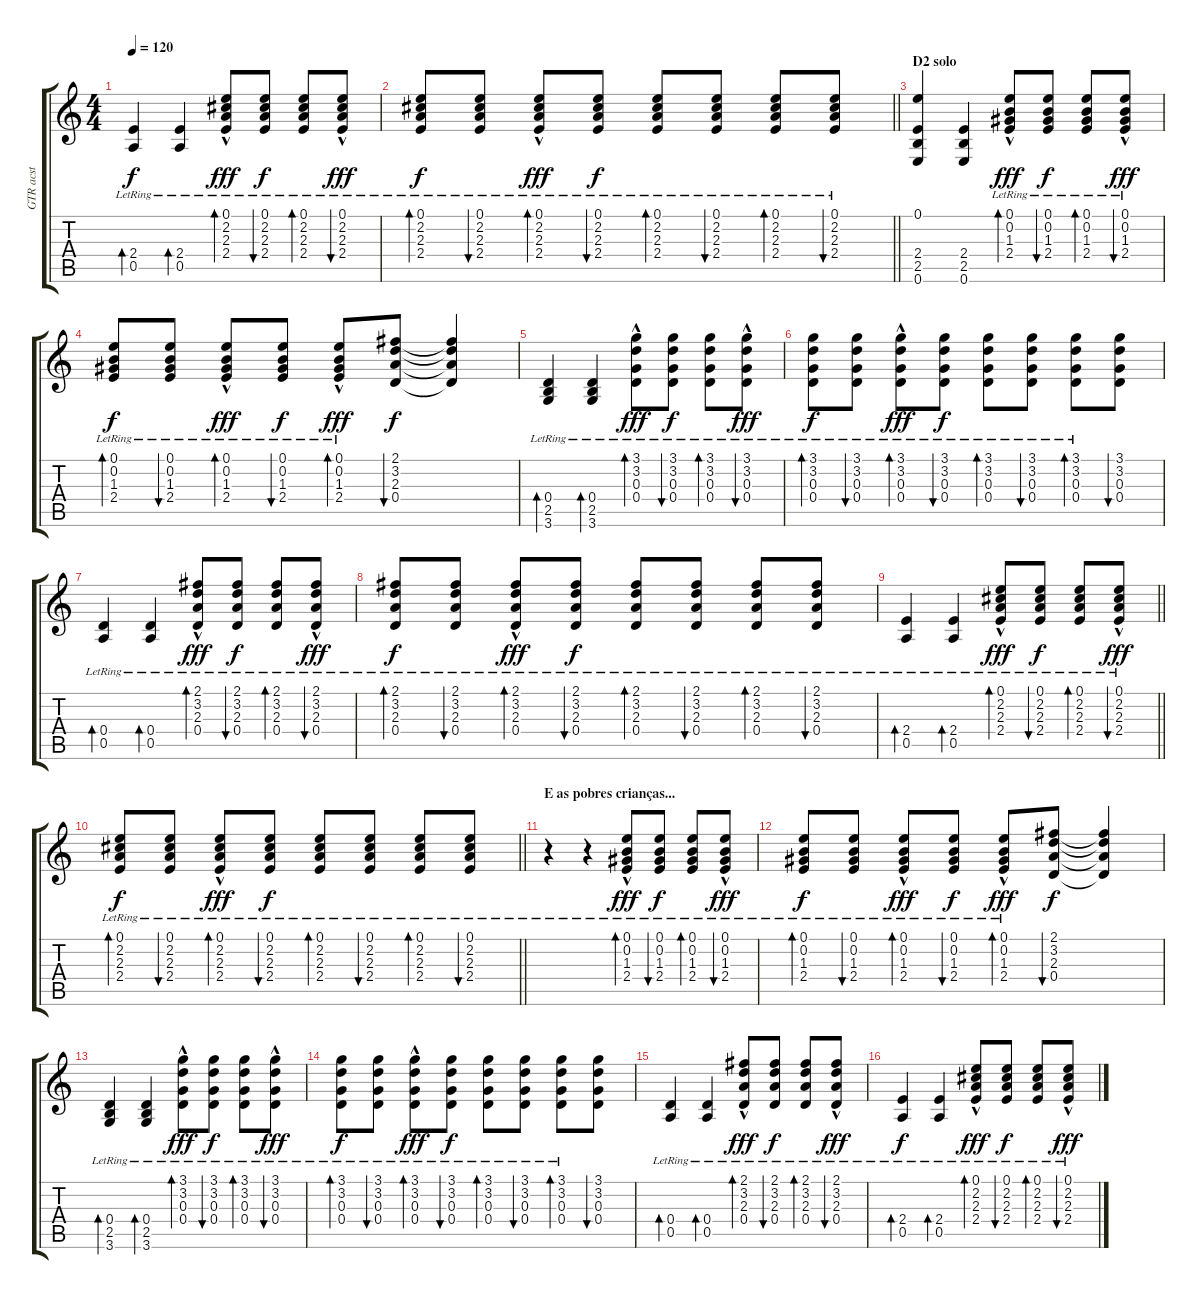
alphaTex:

\track ("GTR acst " "GTR acst ") {instrument acousticguitarsteel}
\staff {score tabs}
\tuning (E4 B3 G3 D3 A2 E2) {hide}
\ts (4 4)
\tempo 120
\clef g2
\ks c
(2.4{lr} 0.5{lr}).4{bd 30 dy f} (2.4{lr} 0.5{lr}).4{bd 30} (0.1{hac lr} 2.2{hac lr} 2.3{hac lr} 2.4{hac lr}).8{bd 30 dy fff} (0.1{lr} 2.2{lr} 2.3{lr} 2.4{lr}).8{bu 30 dy f} (0.1{lr} 2.2{lr} 2.3{lr} 2.4{lr}).8{bd 30} (0.1{hac lr} 2.2{hac lr} 2.3{hac lr} 2.4{hac lr}).8{bu 30 dy fff} |
\barLineRight lightlight
(0.1{lr} 2.2{lr} 2.3{lr} 2.4{lr}).8{bd 30 dy f} (0.1{lr} 2.2{lr} 2.3{lr} 2.4{lr}).8{bu 30} (0.1{hac lr} 2.2{hac lr} 2.3{hac lr} 2.4{hac lr}).8{bd 30 dy fff} (0.1{lr} 2.2{lr} 2.3{lr} 2.4{lr}).8{bu 30 dy f} (0.1{lr} 2.2{lr} 2.3{lr} 2.4{lr}).8{bd 30} (0.1{lr} 2.2{lr} 2.3{lr} 2.4{lr}).8{bu 30} (0.1{lr} 2.2{lr} 2.3{lr} 2.4{lr}).8{bd 30} (0.1{lr} 2.2{lr} 2.3{lr} 2.4{lr}).8{bu 30} |
\section ("" "D2 solo")
(0.1 2.4 2.5 0.6).4 (2.4 2.5 0.6).4 (0.1{hac lr} 0.2{hac lr} 1.3{hac lr} 2.4{hac lr}).8{bd 30 dy fff} (0.1{lr} 0.2{lr} 1.3{lr} 2.4{lr}).8{bu 30 dy f} (0.1{lr} 0.2{lr} 1.3{lr} 2.4{lr}).8{bd 30} (0.1{hac lr} 0.2{hac lr} 1.3{hac lr} 2.4{hac lr}).8{bu 30 dy fff} |
(0.1{lr} 0.2{lr} 1.3{lr} 2.4{lr}).8{bd 30 dy f} (0.1{lr} 0.2{lr} 1.3{lr} 2.4{lr}).8{bu 30} (0.1{hac lr} 0.2{hac lr} 1.3{hac lr} 2.4{hac lr}).8{bd 30 dy fff} (0.1{lr} 0.2{lr} 1.3{lr} 2.4{lr}).8{bu 30 dy f} (0.1{hac lr} 0.2{hac lr} 1.3{hac lr} 2.4{hac lr}).8{bd 30 dy fff} (2.1 3.2 2.3 0.4).8{bu 120 dy f} (2.1{t} 3.2{t} 2.3{t} 0.4{t}).4 |
(0.4{lr} 2.5{lr} 3.6{lr}).4{bd 30} (0.4{lr} 2.5{lr} 3.6{lr}).4{bd 30} (3.1{hac lr} 3.2{hac lr} 0.3{hac lr} 0.4{hac lr}).8{bd 30 dy fff} (3.1{lr} 3.2{lr} 0.3{lr} 0.4{lr}).8{bu 30 dy f} (3.1{lr} 3.2{lr} 0.3{lr} 0.4{lr}).8{bd 30} (3.1{hac lr} 3.2{hac lr} 0.3{hac lr} 0.4{hac lr}).8{bu 30 dy fff} |
(3.1{lr} 3.2{lr} 0.3{lr} 0.4{lr}).8{bd 30 dy f} (3.1{lr} 3.2{lr} 0.3{lr} 0.4{lr}).8{bu 30} (3.1{hac lr} 3.2{hac lr} 0.3{hac lr} 0.4{hac lr}).8{bd 30 dy fff} (3.1{lr} 3.2{lr} 0.3{lr} 0.4{lr}).8{bu 30 dy f} (3.1{lr} 3.2{lr} 0.3{lr} 0.4{lr}).8{bd 30} (3.1{lr} 3.2{lr} 0.3{lr} 0.4{lr}).8{bu 30} (3.1{lr} 3.2{lr} 0.3{lr} 0.4{lr}).8{bd 30} (3.1 3.2 0.3 0.4).8{bu 30} |
(0.4{lr} 0.5{lr}).4{bd 30} (0.4{lr} 0.5{lr}).4{bd 30} (2.1{hac lr} 3.2{hac lr} 2.3{hac lr} 0.4{hac lr}).8{bd 30 dy fff} (2.1{lr} 3.2{lr} 2.3{lr} 0.4{lr}).8{bu 30 dy f} (2.1{lr} 3.2{lr} 2.3{lr} 0.4{lr}).8{bd 30} (2.1{hac lr} 3.2{hac lr} 2.3{hac lr} 0.4{hac lr}).8{bu 30 dy fff} |
(2.1{lr} 3.2{lr} 2.3{lr} 0.4{lr}).8{bd 30 dy f} (2.1{lr} 3.2{lr} 2.3{lr} 0.4{lr}).8{bu 30} (2.1{hac lr} 3.2{hac lr} 2.3{hac lr} 0.4{hac lr}).8{bd 30 dy fff} (2.1{lr} 3.2{lr} 2.3{lr} 0.4{lr}).8{bu 30 dy f} (2.1{lr} 3.2{lr} 2.3{lr} 0.4{lr}).8{bd 30} (2.1{lr} 3.2{lr} 2.3{lr} 0.4{lr}).8{bu 30} (2.1{lr} 3.2{lr} 2.3{lr} 0.4{lr}).8{bd 30} (2.1{lr} 3.2{lr} 2.3{lr} 0.4{lr}).8{bu 30} |
\barLineRight lightlight
(2.4{lr} 0.5{lr}).4{bd 30} (2.4{lr} 0.5{lr}).4{bd 30} (0.1{hac lr} 2.2{hac lr} 2.3{hac lr} 2.4{hac lr}).8{bd 30 dy fff} (0.1{lr} 2.2{lr} 2.3{lr} 2.4{lr}).8{bu 30 dy f} (0.1{lr} 2.2{lr} 2.3{lr} 2.4{lr}).8{bd 30} (0.1{hac lr} 2.2{hac lr} 2.3{hac lr} 2.4{hac lr}).8{bu 30 dy fff} |
\barLineRight lightlight
(0.1{lr} 2.2{lr} 2.3{lr} 2.4{lr}).8{bd 30 dy f} (0.1{lr} 2.2{lr} 2.3{lr} 2.4{lr}).8{bu 30} (0.1{hac lr} 2.2{hac lr} 2.3{hac lr} 2.4{hac lr}).8{bd 30 dy fff} (0.1{lr} 2.2{lr} 2.3{lr} 2.4{lr}).8{bu 30 dy f} (0.1{lr} 2.2{lr} 2.3{lr} 2.4{lr}).8{bd 30} (0.1{lr} 2.2{lr} 2.3{lr} 2.4{lr}).8{bu 30} (0.1{lr} 2.2{lr} 2.3{lr} 2.4{lr}).8{bd 30} (0.1{lr} 2.2{lr} 2.3{lr} 2.4{lr}).8{bu 30} |
\section ("" "E as pobres crianças...")
r.4 r.4 (0.1{hac lr} 0.2{hac lr} 1.3{hac lr} 2.4{hac lr}).8{bd 30 dy fff} (0.1{lr} 0.2{lr} 1.3{lr} 2.4{lr}).8{bu 30 dy f} (0.1{lr} 0.2{lr} 1.3{lr} 2.4{lr}).8{bd 30} (0.1{hac lr} 0.2{hac lr} 1.3{hac lr} 2.4{hac lr}).8{bu 30 dy fff} |
(0.1{lr} 0.2{lr} 1.3{lr} 2.4{lr}).8{bd 30 dy f} (0.1{lr} 0.2{lr} 1.3{lr} 2.4{lr}).8{bu 30} (0.1{hac lr} 0.2{hac lr} 1.3{hac lr} 2.4{hac lr}).8{bd 30 dy fff} (0.1{lr} 0.2{lr} 1.3{lr} 2.4{lr}).8{bu 30 dy f} (0.1{hac lr} 0.2{hac lr} 1.3{hac lr} 2.4{hac lr}).8{bd 30 dy fff} (2.1 3.2 2.3 0.4).8{bu 120 dy f} (2.1{t} 3.2{t} 2.3{t} 0.4{t}).4 |
(0.4{lr} 2.5{lr} 3.6{lr}).4{bd 30} (0.4{lr} 2.5{lr} 3.6{lr}).4{bd 30} (3.1{hac lr} 3.2{hac lr} 0.3{hac lr} 0.4{hac lr}).8{bd 30 dy fff} (3.1{lr} 3.2{lr} 0.3{lr} 0.4{lr}).8{bu 30 dy f} (3.1{lr} 3.2{lr} 0.3{lr} 0.4{lr}).8{bd 30} (3.1{hac lr} 3.2{hac lr} 0.3{hac lr} 0.4{hac lr}).8{bu 30 dy fff} |
(3.1{lr} 3.2{lr} 0.3{lr} 0.4{lr}).8{bd 30 dy f} (3.1{lr} 3.2{lr} 0.3{lr} 0.4{lr}).8{bu 30} (3.1{hac lr} 3.2{hac lr} 0.3{hac lr} 0.4{hac lr}).8{bd 30 dy fff} (3.1{lr} 3.2{lr} 0.3{lr} 0.4{lr}).8{bu 30 dy f} (3.1{lr} 3.2{lr} 0.3{lr} 0.4{lr}).8{bd 30} (3.1{lr} 3.2{lr} 0.3{lr} 0.4{lr}).8{bu 30} (3.1{lr} 3.2{lr} 0.3{lr} 0.4{lr}).8{bd 30} (3.1 3.2 0.3 0.4).8{bu 30} |
(0.4{lr} 0.5{lr}).4{bd 30} (0.4{lr} 0.5{lr}).4{bd 30} (2.1{hac lr} 3.2{hac lr} 2.3{hac lr} 0.4{hac lr}).8{bd 30 dy fff} (2.1{lr} 3.2{lr} 2.3{lr} 0.4{lr}).8{bu 30 dy f} (2.1{lr} 3.2{lr} 2.3{lr} 0.4{lr}).8{bd 30} (2.1{hac lr} 3.2{hac lr} 2.3{hac lr} 0.4{hac lr}).8{bu 30 dy fff} |
(2.4{lr} 0.5{lr}).4{bd 30 dy f} (2.4{lr} 0.5{lr}).4{bd 30} (0.1{hac lr} 2.2{hac lr} 2.3{hac lr} 2.4{hac lr}).8{bd 30 dy fff} (0.1{lr} 2.2{lr} 2.3{lr} 2.4{lr}).8{bu 30 dy f} (0.1{lr} 2.2{lr} 2.3{lr} 2.4{lr}).8{bd 30} (0.1{hac lr} 2.2{hac lr} 2.3{hac lr} 2.4{hac lr}).8{bu 30 dy fff}
